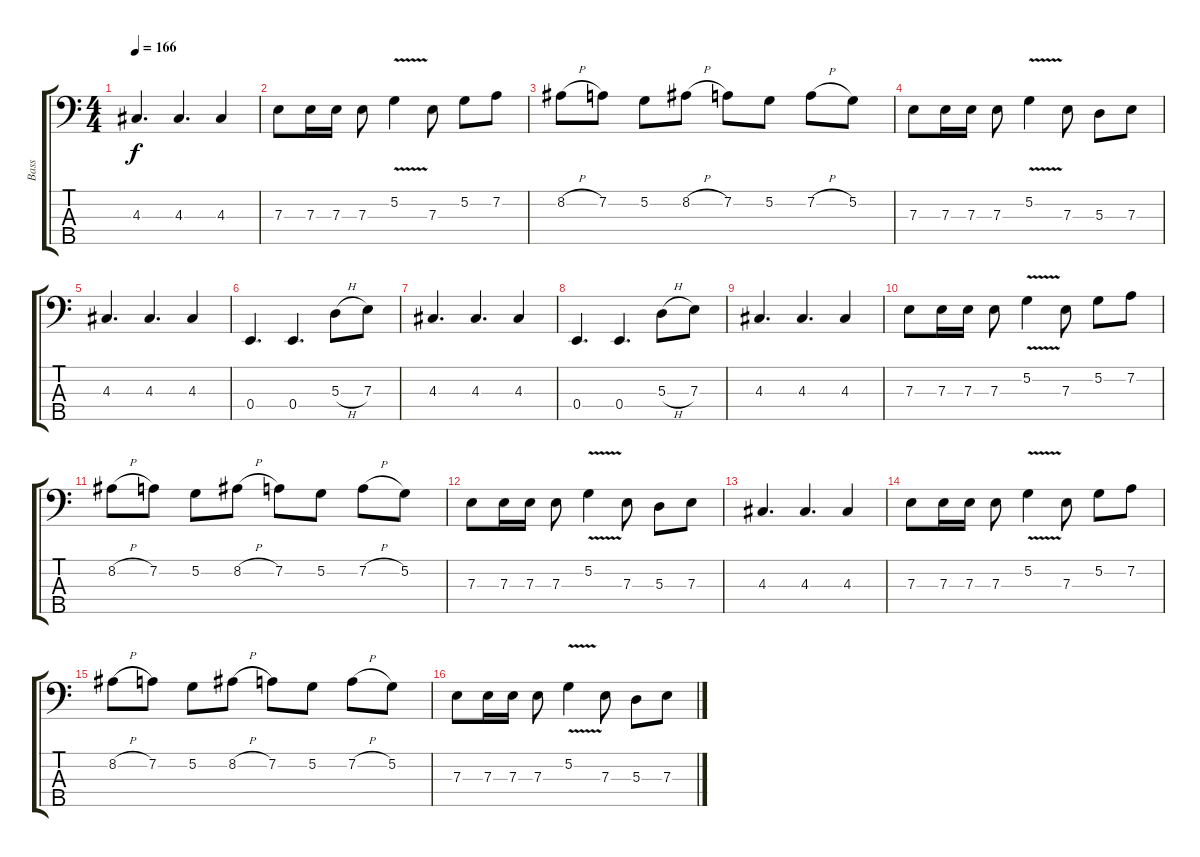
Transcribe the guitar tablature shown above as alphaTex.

\track ("Bass" "Bass") {instrument electricbassfinger}
\staff {score tabs}
\tuning (G2 D2 A1 E1 B0) {hide}
\ts (4 4)
\tempo 166
\clef f4
\ks c
4.3.4{d dy f} 4.3.4{d} 4.3.4 |
7.3.8 7.3.16 7.3.16 7.3.8 5.2{v}.4 7.3.8 5.2.8 7.2.8 |
8.2{h}.8 7.2.8 5.2.8 8.2{h}.8 7.2.8 5.2.8 7.2{h}.8 5.2.8 |
7.3.8 7.3.16 7.3.16 7.3.8 5.2{v}.4 7.3.8 5.3.8 7.3.8 |
4.3.4{d} 4.3.4{d} 4.3.4 |
0.4.4{d} 0.4.4{d} 5.3{h}.8 7.3.8 |
4.3.4{d} 4.3.4{d} 4.3.4 |
0.4.4{d} 0.4.4{d} 5.3{h}.8 7.3.8 |
4.3.4{d} 4.3.4{d} 4.3.4 |
7.3.8 7.3.16 7.3.16 7.3.8 5.2{v}.4 7.3.8 5.2.8 7.2.8 |
8.2{h}.8 7.2.8 5.2.8 8.2{h}.8 7.2.8 5.2.8 7.2{h}.8 5.2.8 |
7.3.8 7.3.16 7.3.16 7.3.8 5.2{v}.4 7.3.8 5.3.8 7.3.8 |
4.3.4{d} 4.3.4{d} 4.3.4 |
7.3.8 7.3.16 7.3.16 7.3.8 5.2{v}.4 7.3.8 5.2.8 7.2.8 |
8.2{h}.8 7.2.8 5.2.8 8.2{h}.8 7.2.8 5.2.8 7.2{h}.8 5.2.8 |
7.3.8 7.3.16 7.3.16 7.3.8 5.2{v}.4 7.3.8 5.3.8 7.3.8
